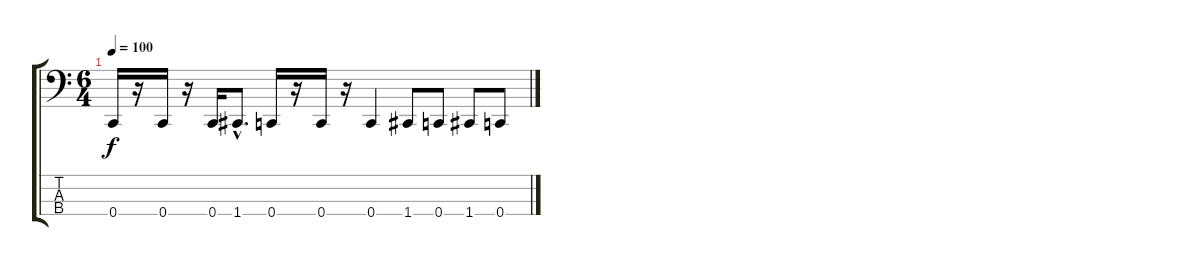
\track "" {instrument electricbassfinger}
\staff {score tabs}
\tuning (F2 C2 G1 C1) {hide}
\ts (6 4)
\tempo 100
\clef f4
\ks c
0.4.16{dy f} r.16 0.4.16 r.16 0.4.16 1.4{hac}.8{d} 0.4.16 r.16 0.4.16 r.16 0.4.4 1.4.8 0.4.8 1.4.8 0.4.8
